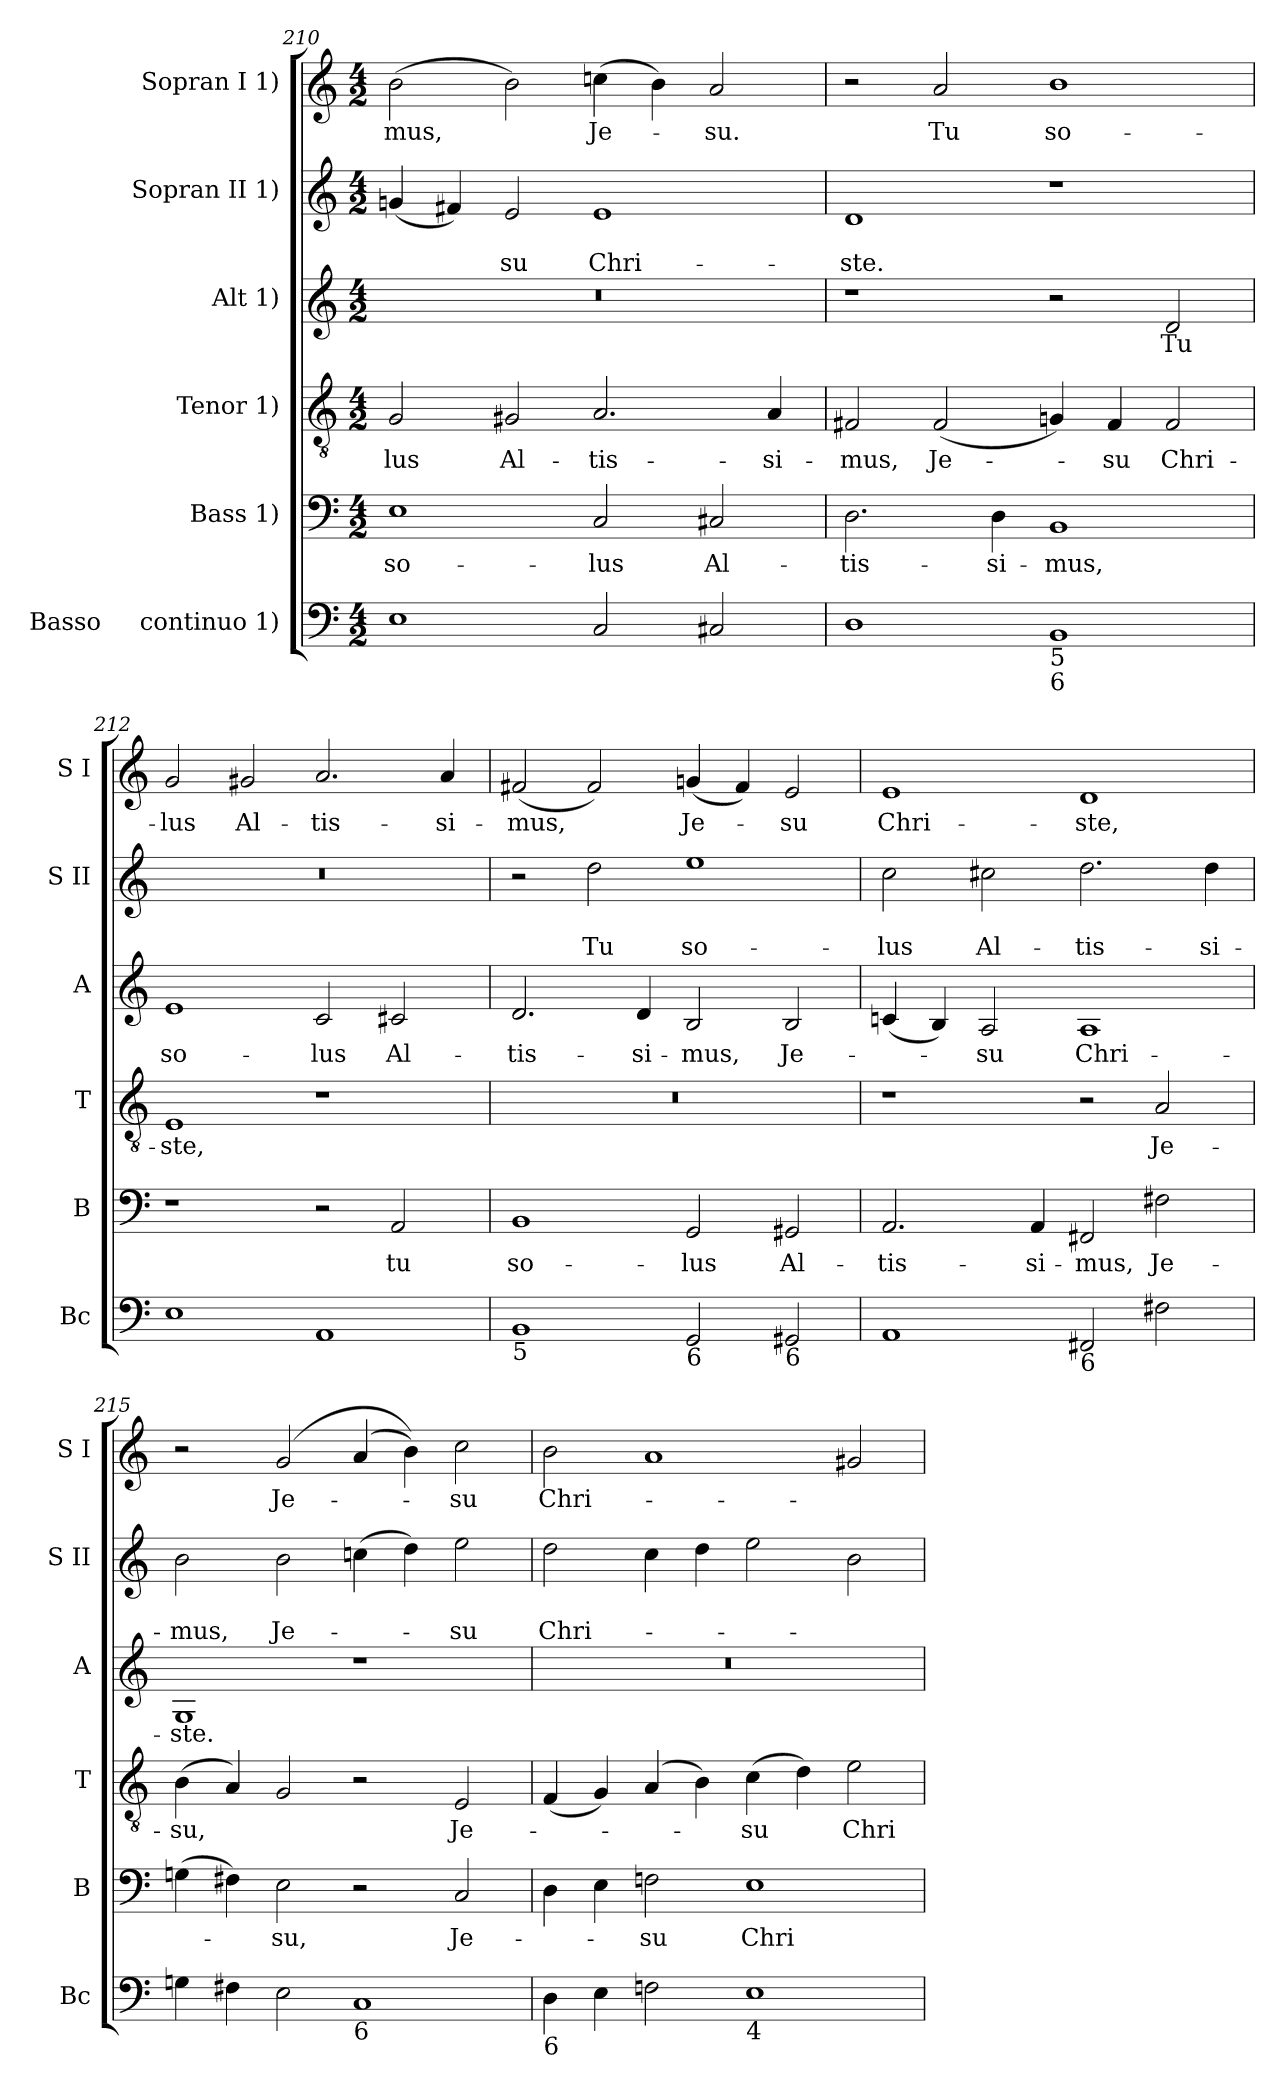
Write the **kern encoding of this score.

**kern	**kern	**text	**kern	**text	**kern	**text	**kern	**text	**text	**kern	**text
*part6	*part5	*part5	*part4	*part4	*part3	*part3	*part2	*part2	*part2	*part1	*part1
*staff6	*staff5	*staff5	*staff4	*staff4	*staff3	*staff3	*staff2	*staff2	*staff2	*staff1	*staff1
*I"Basso     continuo 1)	*I"Bass 1)	*	*I"Tenor 1)	*	*I"Alt 1)	*	*I"Sopran II 1)	*	*	*I"Sopran I 1)	*
*I'Bc	*I'B	*	*I'T	*	*I'A	*	*I'S II	*	*	*I'S I	*
*clefF4	*clefF4	*	*clefGv2	*	*clefG2	*	*clefG2	*	*	*clefG2	*
*k[]	*k[]	*	*k[]	*	*k[]	*	*k[]	*	*	*k[]	*
*C:	*C:	*	*C:	*	*C:	*	*C:	*	*	*C:	*
*M4/2	*M4/2	*	*M4/2	*	*M4/2	*	*M4/2	*	*	*M4/2	*
=210	=210	=210	=210	=210	=210	=210	=210	=210	=210	=210	=210
1E	1E	so-	2G/	-lus	0r	.	(4gn/	.	.	(2b\	-mus,
.	.	.	.	.	.	.	4f#X/)	.	.	.	.
.	.	.	2G#X/	Al-	.	.	2e/	.	-su	2b\)	.
2C/	2C/	-lus	2.A/	-tis-	.	.	1e	.	Chri-	(4ccn\	Je-
.	.	.	.	.	.	.	.	.	.	4b\)	.
2C#X/	2C#X/	Al-	.	.	.	.	.	.	.	2a/	-su.
.	.	.	4A/	-si-	.	.	.	.	.	.	.
=211	=211	=211	=211	=211	=211	=211	=211	=211	=211	=211	=211
1D	2.D\	-tis-	2F#X/	-mus,	1r	.	1d	.	-ste.	2r	.
.	.	.	(2F#/	Je-	.	.	.	.	.	2a/	Tu
.	4D\	-si-	.	.	.	.	.	.	.	.	.
!LO:TX:b:t=5	!	!	!	!	!	!	!	!	!	!	!
!LO:TX:b:t=6	!	!	!	!	!	!	!	!	!	!	!
1BB	1BB	-mus,	4Gn/)	.	2r	.	1r	.	.	1b	so-
.	.	.	4F#/	-su	.	.	.	.	.	.	.
.	.	.	2F#/	Chri-	2d/	Tu	.	.	.	.	.
=212	=212	=212	=212	=212	=212	=212	=212	=212	=212	=212	=212
1E	1r	.	1E	-ste,	1e	so-	0r	.	.	2g/	-lus
.	.	.	.	.	.	.	.	.	.	2g#X/	Al-
1AA	2r	.	1r	.	2c/	-lus	.	.	.	2.a/	-tis-
.	2AA/	tu	.	.	2c#X/	Al-	.	.	.	.	.
.	.	.	.	.	.	.	.	.	.	4a/	-si-
!!LO:PB:g=z
=213	=213	=213	=213	=213	=213	=213	=213	=213	=213	=213	=213
!LO:TX:b:t=5	!	!	!	!	!	!	!	!	!	!	!
1BB	1BB	so-	0r	.	2.d/	-tis-	2r	.	.	(2f#X/	-mus,
.	.	.	.	.	.	.	2dd\	.	Tu	2f#/)	.
.	.	.	.	.	4d/	-si-	.	.	.	.	.
!LO:TX:b:t=6	!	!	!	!	!	!	!	!	!	!	!
2GG/	2GG/	-lus	.	.	2B/	-mus,	1ee	.	so-	(4gn/	Je-
.	.	.	.	.	.	.	.	.	.	4f#/)	.
!LO:TX:b:t=6	!	!	!	!	!	!	!	!	!	!	!
2GG#X/	2GG#X/	Al-	.	.	2B/	Je-	.	.	.	2e/	-su
=214	=214	=214	=214	=214	=214	=214	=214	=214	=214	=214	=214
1AA	2.AA/	-tis-	1r	.	(4cn/	.	2cc\	.	-lus	1e	Chri-
.	.	.	.	.	4B/)	.	.	.	.	.	.
.	.	.	.	.	2A/	-su	2cc#X\	.	Al-	.	.
.	4AA/	-si-	.	.	.	.	.	.	.	.	.
!LO:TX:b:t=6	!	!	!	!	!	!	!	!	!	!	!
2FF#X/	2FF#X/	-mus,	2r	.	1A	Chri-	2.dd\	.	-tis-	1d	-ste,
2F#X\	2F#X\	Je-	2A/	Je-	.	.	.	.	.	.	.
.	.	.	.	.	.	.	4dd\	.	-si-	.	.
=215	=215	=215	=215	=215	=215	=215	=215	=215	=215	=215	=215
4Gn\	(4Gn\	.	(4B\	-su,	1G	-ste.	2b\	.	-mus,	2r	.
4F#X\	4F#X\)	.	4A/)	.	.	.	.	.	.	.	.
2E\	2E\	-su,	2G/	.	.	.	2b\	.	Je-	(2g/	Je-
!LO:TX:b:t=6	!	!	!	!	!	!	!	!	!	!	!
1C	2r	.	2r	.	1r	.	(4ccn\	.	.	(4a/	.
.	.	.	.	.	.	.	4dd\)	.	.	4b\))	.
.	2C/	Je-	2E/	Je-	.	.	2ee\	.	-su	2cc\	-su
=216	=216	=216	=216	=216	=216	=216	=216	=216	=216	=216	=216
!LO:TX:b:t=6	!	!	!	!	!	!	!	!	!	!	!
4D\	4D\	.	(4F/	.	0r	.	2dd\	.	Chri-	2b\	Chri-
4E\	4E\	.	4G/)	.	.	.	.	.	.	.	.
2Fn\	2Fn\	-su	(4A/	.	.	.	4cc\	.	.	1a	.
.	.	.	4B\)	.	.	.	4dd\	.	.	.	.
!LO:TX:b:t=4	!	!	!	!	!	!	!	!	!	!	!
1E	1E	Chri-	(4c\	-su	.	.	2ee\	.	.	.	.
.	.	.	4d\)	.	.	.	.	.	.	.	.
.	.	.	2e\	Chri-	.	.	2b\	.	.	2g#X/	.
=	=	=	=	=	=	=	=	=	=	=	=
*-	*-	*-	*-	*-	*-	*-	*-	*-	*-	*-	*-
